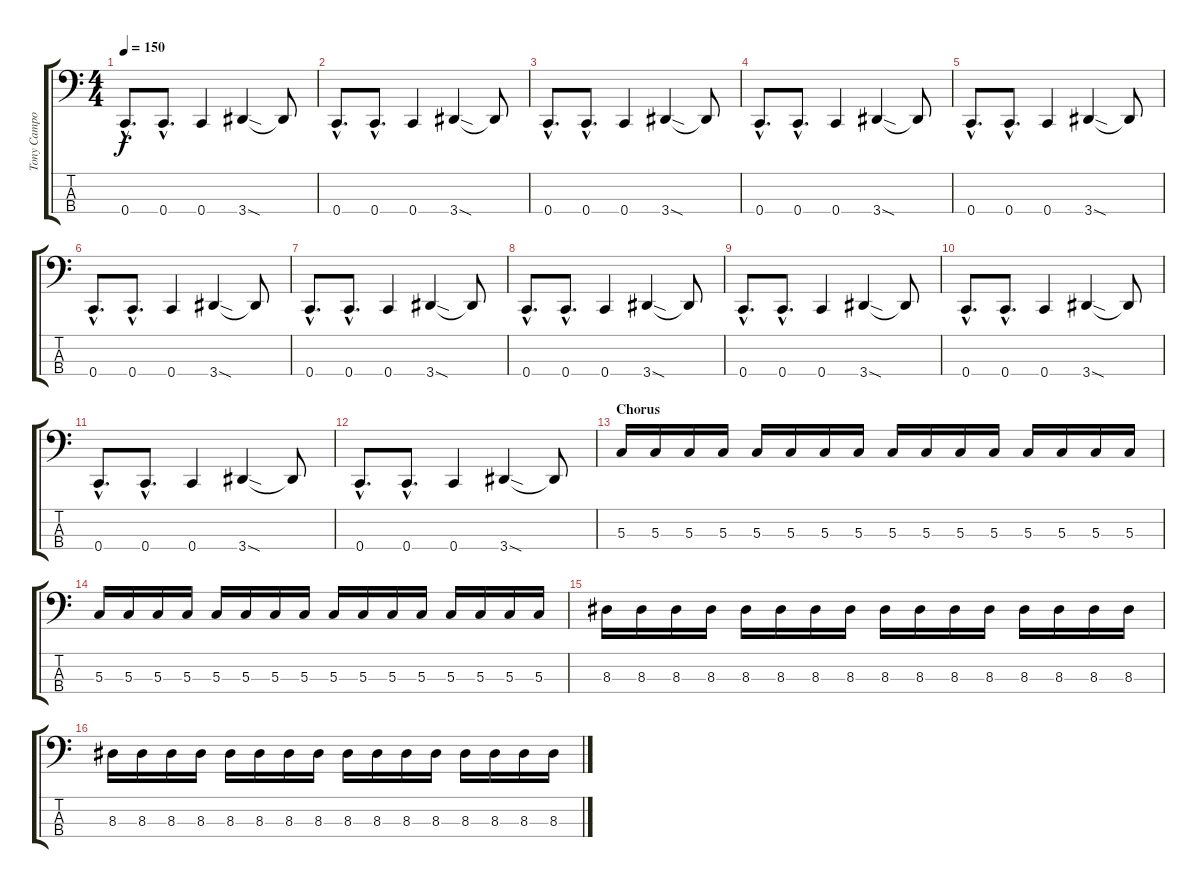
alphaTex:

\track ("Tony Campos" "Tony Campo") {instrument electricbasspick}
\staff {score tabs}
\tuning (F2 C2 G1 C1) {hide}
\ts (4 4)
\tempo 150
\clef f4
\ks c
0.4{hac}.8{d dy f} 0.4{hac}.8{d} 0.4.4 3.4{sod}.4 3.4{t}.8 |
0.4{hac}.8{d} 0.4{hac}.8{d} 0.4.4 3.4{sod}.4 3.4{t}.8 |
0.4{hac}.8{d} 0.4{hac}.8{d} 0.4.4 3.4{sod}.4 3.4{t}.8 |
0.4{hac}.8{d} 0.4{hac}.8{d} 0.4.4 3.4{sod}.4 3.4{t}.8 |
0.4{hac}.8{d} 0.4{hac}.8{d} 0.4.4 3.4{sod}.4 3.4{t}.8 |
0.4{hac}.8{d} 0.4{hac}.8{d} 0.4.4 3.4{sod}.4 3.4{t}.8 |
0.4{hac}.8{d} 0.4{hac}.8{d} 0.4.4 3.4{sod}.4 3.4{t}.8 |
0.4{hac}.8{d} 0.4{hac}.8{d} 0.4.4 3.4{sod}.4 3.4{t}.8 |
0.4{hac}.8{d} 0.4{hac}.8{d} 0.4.4 3.4{sod}.4 3.4{t}.8 |
0.4{hac}.8{d} 0.4{hac}.8{d} 0.4.4 3.4{sod}.4 3.4{t}.8 |
0.4{hac}.8{d} 0.4{hac}.8{d} 0.4.4 3.4{sod}.4 3.4{t}.8 |
0.4{hac}.8{d} 0.4{hac}.8{d} 0.4.4 3.4{sod}.4 3.4{t}.8 |
\section ("" "Chorus")
5.3.16 5.3.16 5.3.16 5.3.16 5.3.16 5.3.16 5.3.16 5.3.16 5.3.16 5.3.16 5.3.16 5.3.16 5.3.16 5.3.16 5.3.16 5.3.16 |
5.3.16 5.3.16 5.3.16 5.3.16 5.3.16 5.3.16 5.3.16 5.3.16 5.3.16 5.3.16 5.3.16 5.3.16 5.3.16 5.3.16 5.3.16 5.3.16 |
8.3.16 8.3.16 8.3.16 8.3.16 8.3.16 8.3.16 8.3.16 8.3.16 8.3.16 8.3.16 8.3.16 8.3.16 8.3.16 8.3.16 8.3.16 8.3.16 |
8.3.16 8.3.16 8.3.16 8.3.16 8.3.16 8.3.16 8.3.16 8.3.16 8.3.16 8.3.16 8.3.16 8.3.16 8.3.16 8.3.16 8.3.16 8.3.16
